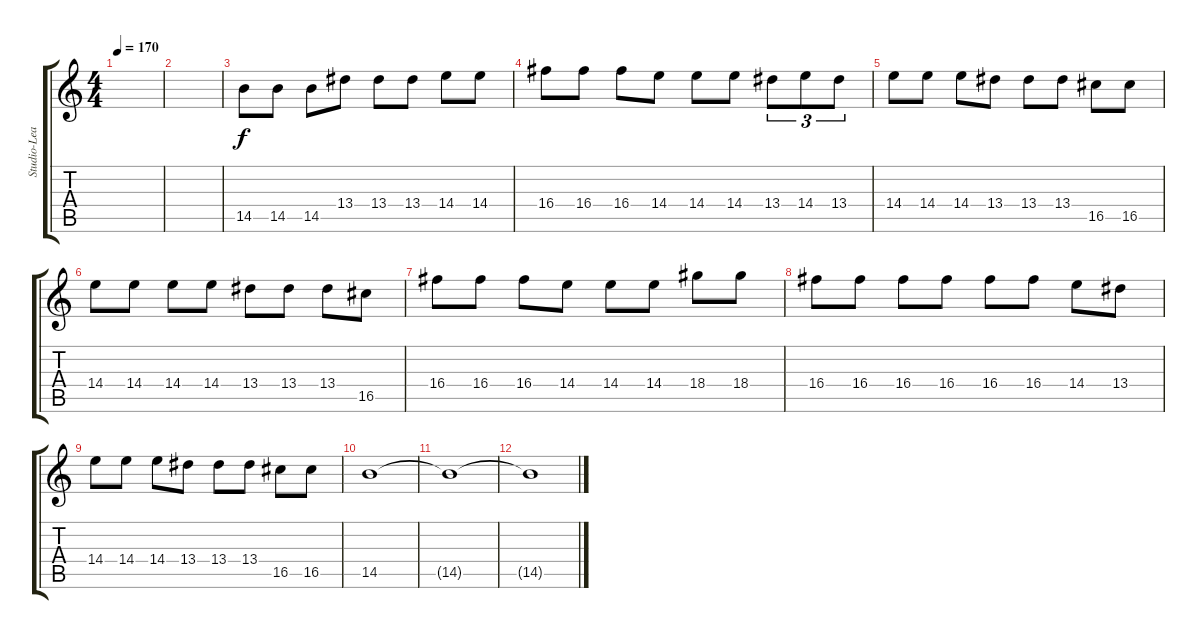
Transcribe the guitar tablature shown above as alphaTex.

\track ("Studio-Lead Guitar" "Studio-Lea") {instrument distortionguitar}
\staff {score tabs}
\tuning (E4 B3 G3 D3 A2 E2) {hide}
\ts (4 4)
\tempo 170
\clef g2
\ks c
|
|
14.5.8{volume 13} 14.5.8 14.5.8 13.4.8 13.4.8 13.4.8 14.4.8 14.4.8 |
16.4.8 16.4.8 16.4.8 14.4.8 14.4.8 14.4.8 13.4.8{tu (3 2)} 14.4.8{tu (3 2)} 13.4.8{tu (3 2)} |
14.4.8 14.4.8 14.4.8 13.4.8 13.4.8 13.4.8 16.5.8 16.5.8 |
14.4.8 14.4.8 14.4.8 14.4.8 13.4.8 13.4.8 13.4.8 16.5.8 |
16.4.8 16.4.8 16.4.8 14.4.8 14.4.8 14.4.8 18.4.8 18.4.8 |
16.4.8 16.4.8 16.4.8 16.4.8 16.4.8 16.4.8 14.4.8 13.4.8 |
14.4.8 14.4.8 14.4.8 13.4.8 13.4.8 13.4.8 16.5.8 16.5.8 |
14.5.1{volume 9} |
14.5{t}.1 |
14.5{t}.1{volume 0}
